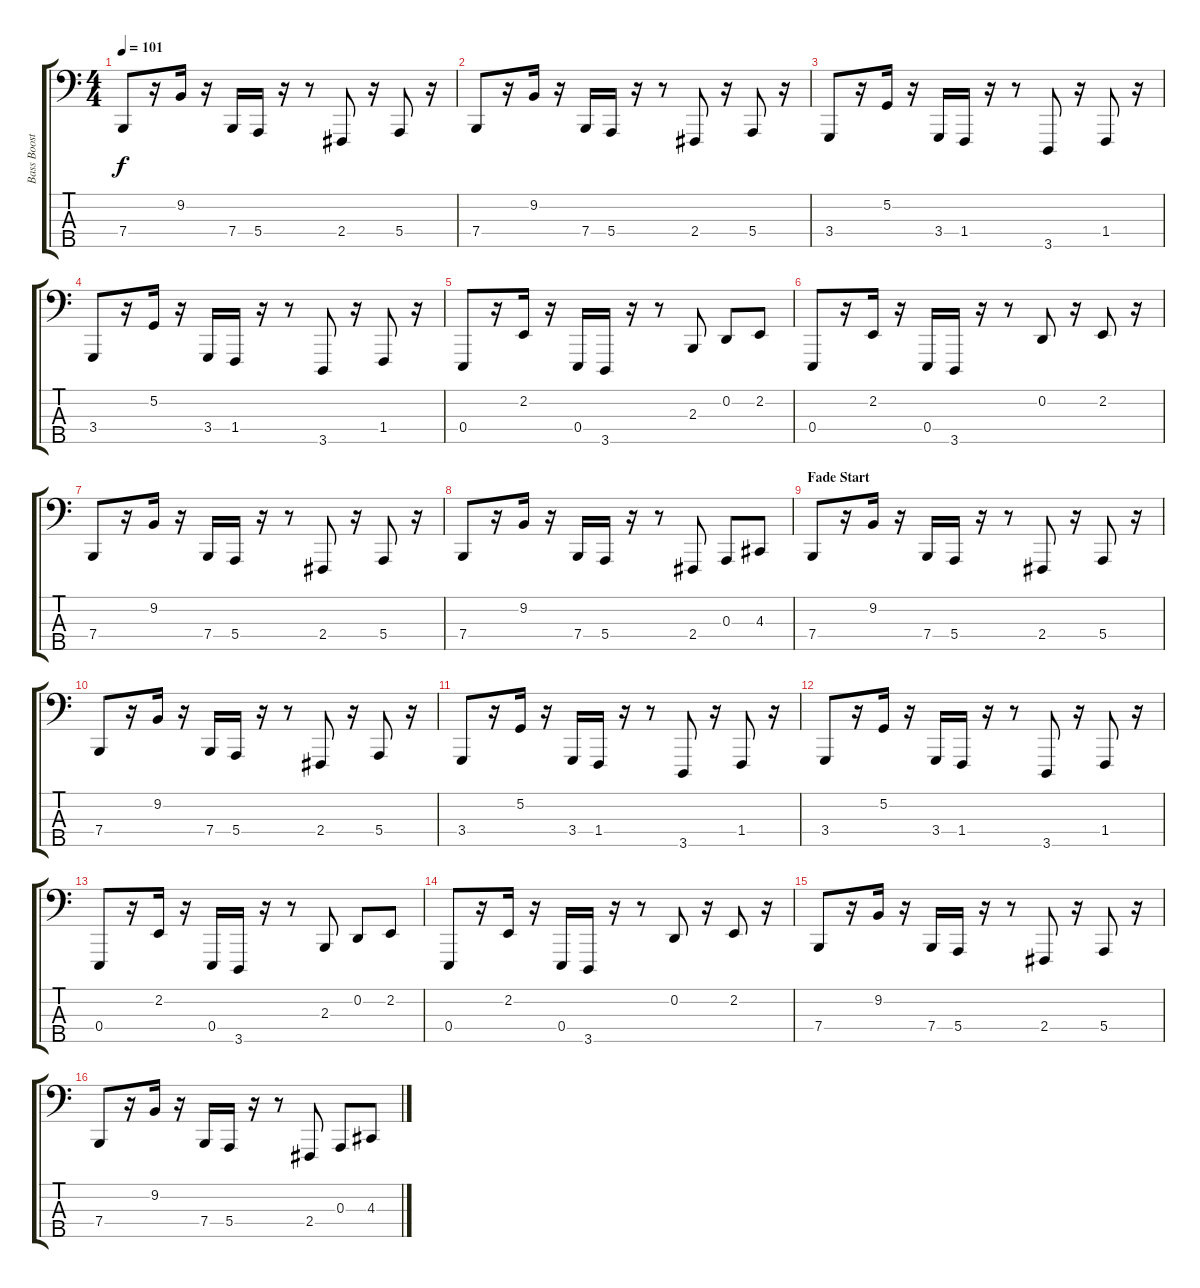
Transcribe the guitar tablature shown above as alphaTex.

\track ("Bass Boost" "Bass Boost") {instrument lead1square}
\staff {score tabs}
\tuning (G2 D2 A1 E1 B0) {hide}
\ts (4 4)
\tempo 101
\clef f4
\ks c
7.4.8{dy f} r.16 9.2.16 r.16 7.4.16 5.4.16 r.16 r.8 2.4.8 r.16 5.4.8 r.16 |
7.4.8 r.16 9.2.16 r.16 7.4.16 5.4.16 r.16 r.8 2.4.8 r.16 5.4.8 r.16 |
3.4.8 r.16 5.2.16 r.16 3.4.16 1.4.16 r.16 r.8 3.5.8 r.16 1.4.8 r.16 |
3.4.8 r.16 5.2.16 r.16 3.4.16 1.4.16 r.16 r.8 3.5.8 r.16 1.4.8 r.16 |
0.4.8 r.16 2.2.16 r.16 0.4.16 3.5.16 r.16 r.8 2.3.8 0.2.8 2.2.8 |
0.4.8 r.16 2.2.16 r.16 0.4.16 3.5.16 r.16 r.8 0.2.8 r.16 2.2.8 r.16 |
7.4.8 r.16 9.2.16 r.16 7.4.16 5.4.16 r.16 r.8 2.4.8 r.16 5.4.8 r.16 |
7.4.8 r.16 9.2.16 r.16 7.4.16 5.4.16 r.16 r.8 2.4.8 0.3.8 4.3.8 |
\section ("" "Fade Start")
7.4.8 r.16 9.2.16 r.16 7.4.16 5.4.16 r.16 r.8 2.4.8 r.16 5.4.8 r.16 |
7.4.8 r.16 9.2.16 r.16 7.4.16 5.4.16 r.16 r.8 2.4.8 r.16 5.4.8 r.16 |
3.4.8 r.16 5.2.16 r.16 3.4.16 1.4.16 r.16 r.8 3.5.8 r.16 1.4.8 r.16 |
3.4.8 r.16 5.2.16 r.16 3.4.16 1.4.16 r.16 r.8 3.5.8 r.16 1.4.8 r.16 |
0.4.8 r.16 2.2.16 r.16 0.4.16 3.5.16 r.16 r.8 2.3.8 0.2.8 2.2.8 |
0.4.8 r.16 2.2.16 r.16 0.4.16 3.5.16 r.16 r.8 0.2.8 r.16 2.2.8 r.16 |
7.4.8 r.16 9.2.16 r.16 7.4.16 5.4.16 r.16 r.8 2.4.8 r.16 5.4.8 r.16 |
7.4.8 r.16 9.2.16 r.16 7.4.16 5.4.16 r.16 r.8 2.4.8 0.3.8 4.3.8
